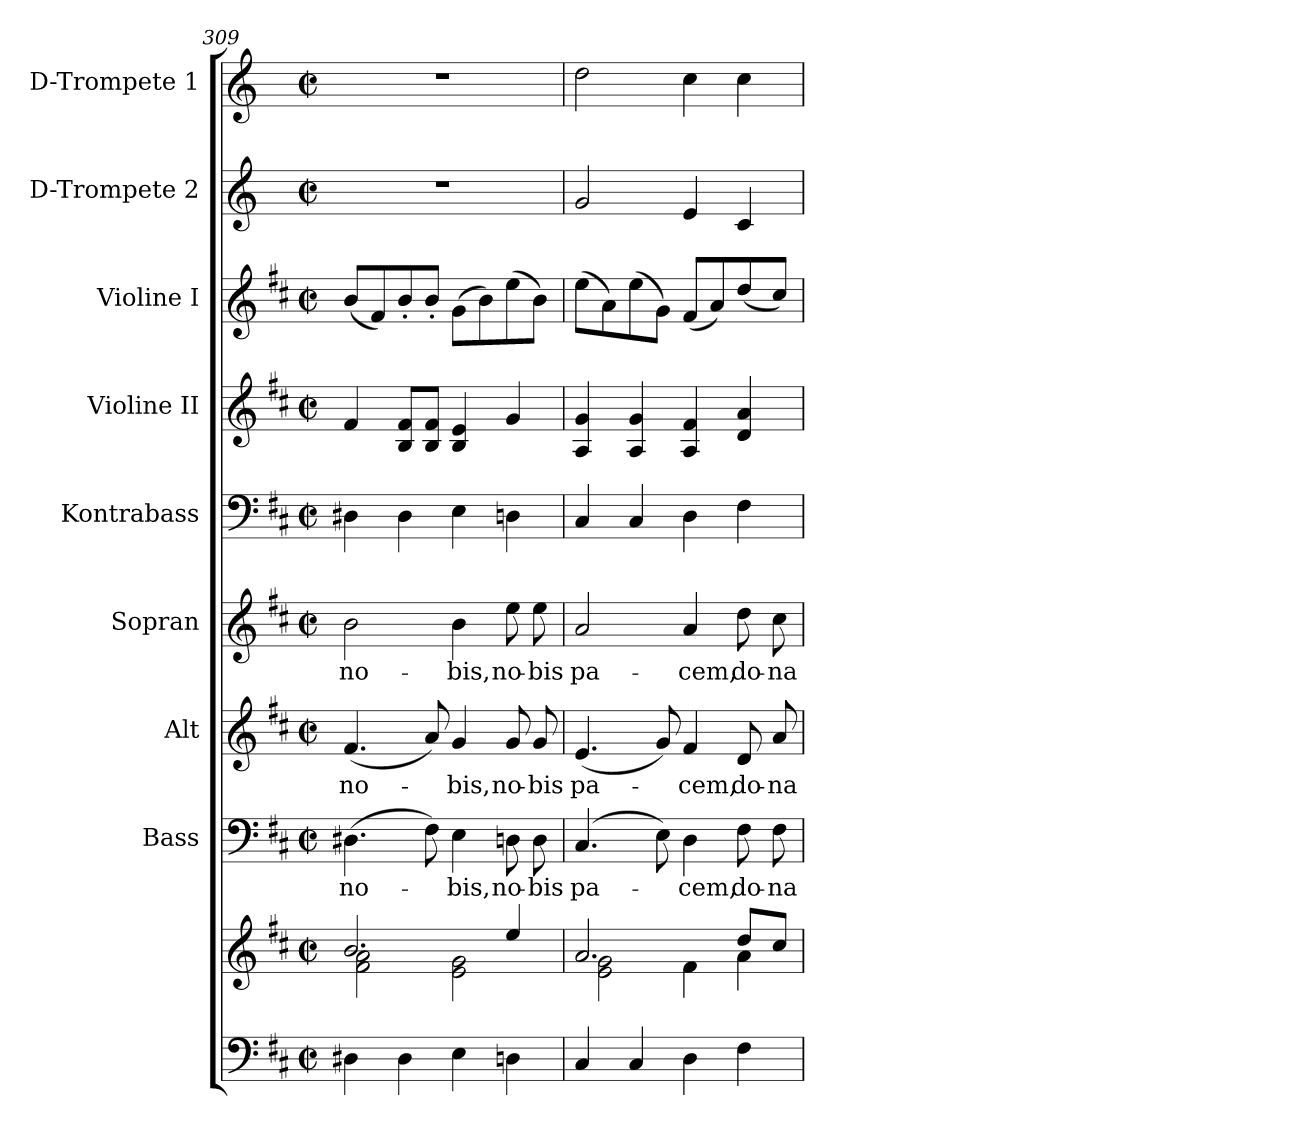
**kern	**kern	**kern	**text	**kern	**text	**kern	**text	**kern	**kern	**kern	**kern	**kern
*part9	*part9	*part8	*part8	*part7	*part7	*part6	*part6	*part5	*part4	*part3	*part2	*part1
*staff10	*staff9	*staff8	*staff8	*staff7	*staff7	*staff6	*staff6	*staff5	*staff4	*staff3	*staff2	*staff1
*	*	*I"Bass	*	*I"Alt	*	*I"Sopran	*	*I"Kontrabass	*I"Violine II	*I"Violine I	*I"D-Trompete 2	*I"D-Trompete 1
*	*	*I'B.	*	*I'A.	*	*I'S.	*	*I'Kb.	*I'Vl. II	*I'Vl. I	*I'D Trp. 2	*I'D Trp. 1
*clefF4	*clefG2	*clefF4	*	*clefG2	*	*clefG2	*	*clefF4	*clefG2	*clefG2	*clefG2	*clefG2
*	*	*	*	*	*	*	*	*ITrd7c12	*	*	*ITrd-1c-2	*ITrd-1c-2
*k[f#c#]	*k[f#c#]	*k[f#c#]	*	*k[f#c#]	*	*k[f#c#]	*	*k[f#c#]	*k[f#c#]	*k[f#c#]	*k[f#c#]	*k[f#c#]
*D:	*D:	*D:	*	*D:	*	*D:	*	*D:	*D:	*D:	*D:	*D:
*M2/2	*M2/2	*M2/2	*	*M2/2	*	*M2/2	*	*M2/2	*M2/2	*M2/2	*M2/2	*M2/2
*met(c|)	*met(c|)	*met(c|)	*	*met(c|)	*	*met(c|)	*	*met(c|)	*met(c|)	*met(c|)	*met(c|)	*met(c|)
=309	=309	=309	=309	=309	=309	=309	=309	=309	=309	=309	=309	=309
*	*^	*	*	*	*	*	*	*	*	*	*	*
!	!	!	!	!LO:LY:b	!	!LO:LY:b	!	!LO:LY:b	!	!	!	!	!
4D#X\	2.b/	2f#\ 2a\	(>4.D#X\	no-	(<4.f#/	no-	2b\	no-	4DD#X\	4f#/	(<8b/L	1r	1r
.	.	.	.	.	.	.	.	.	.	.	8f#/)	.	.
4D#\	.	.	.	.	.	.	.	.	4DD#\	8B/ 8f#/L	8b'</	.	.
.	.	.	8F#\)	.	8a/)	.	.	.	.	8B/ 8f#/J	8b'</J	.	.
!	!	!	!	!LO:LY:b	!	!LO:LY:b	!	!LO:LY:b	!	!	!	!	!
4E\	.	2e\ 2g\	4E\	-bis,	4g/	-bis,	4b\	-bis,	4EE\	4B/ 4e/	(>8g\L	.	.
.	.	.	.	.	.	.	.	.	.	.	8b\)	.	.
!	!	!	!	!LO:LY:b	!	!LO:LY:b	!	!LO:LY:b	!	!	!	!	!
4Dn\	4ee/	.	8Dn\	no-	8g/	no-	8ee\	no-	4DDn\	4g/	(>8ee\	.	.
!	!	!	!	!LO:LY:b	!	!LO:LY:b	!	!LO:LY:b	!	!	!	!	!
.	.	.	8D\	-bis	8g/	-bis	8ee\	-bis	.	.	8b\J)	.	.
!!LO:PB:g=z
=310	=310	=310	=310	=310	=310	=310	=310	=310	=310	=310	=310	=310	=310
!	!	!	!	!LO:LY:b	!	!LO:LY:b	!	!LO:LY:b	!	!	!	!	!
4C#/	2.a/	2e\ 2g\	(4.C#/	pa-	(<4.e/	pa-	2a/	pa-	4CC#/	4A/ 4g/	(>8ee\L	2a/	2ee\
.	.	.	.	.	.	.	.	.	.	.	8a\)	.	.
4C#/	.	.	.	.	.	.	.	.	4CC#/	4A/ 4g/	(>8ee\	.	.
.	.	.	8E\)	.	8g/)	.	.	.	.	.	8g\J)	.	.
!	!	!	!	!LO:LY:b	!	!LO:LY:b	!	!LO:LY:b	!	!	!	!	!
4D\	.	4f#\	4D\	-cem,	4f#/	-cem,	4a/	-cem,	4DD\	4A/ 4f#/	(<8f#/L	4f#/	4dd\
.	.	.	.	.	.	.	.	.	.	.	8a/)	.	.
!	!	!	!	!LO:LY:b	!	!LO:LY:b	!	!LO:LY:b	!	!	!	!	!
4F#\	8dd/L	4a\	8F#\	do-	8d/	do-	8dd\	do-	4FF#\	4d/ 4a/	(<8dd/	4d/	4dd\
!	!	!	!	!LO:LY:b	!	!LO:LY:b	!	!LO:LY:b	!	!	!	!	!
.	8cc#/J	.	8F#\	-na	8a/	-na	8cc#\	-na	.	.	8cc#/J)	.	.
*	*v	*v	*	*	*	*	*	*	*	*	*	*	*
=	=	=	=	=	=	=	=	=	=	=	=	=
*-	*-	*-	*-	*-	*-	*-	*-	*-	*-	*-	*-	*-
